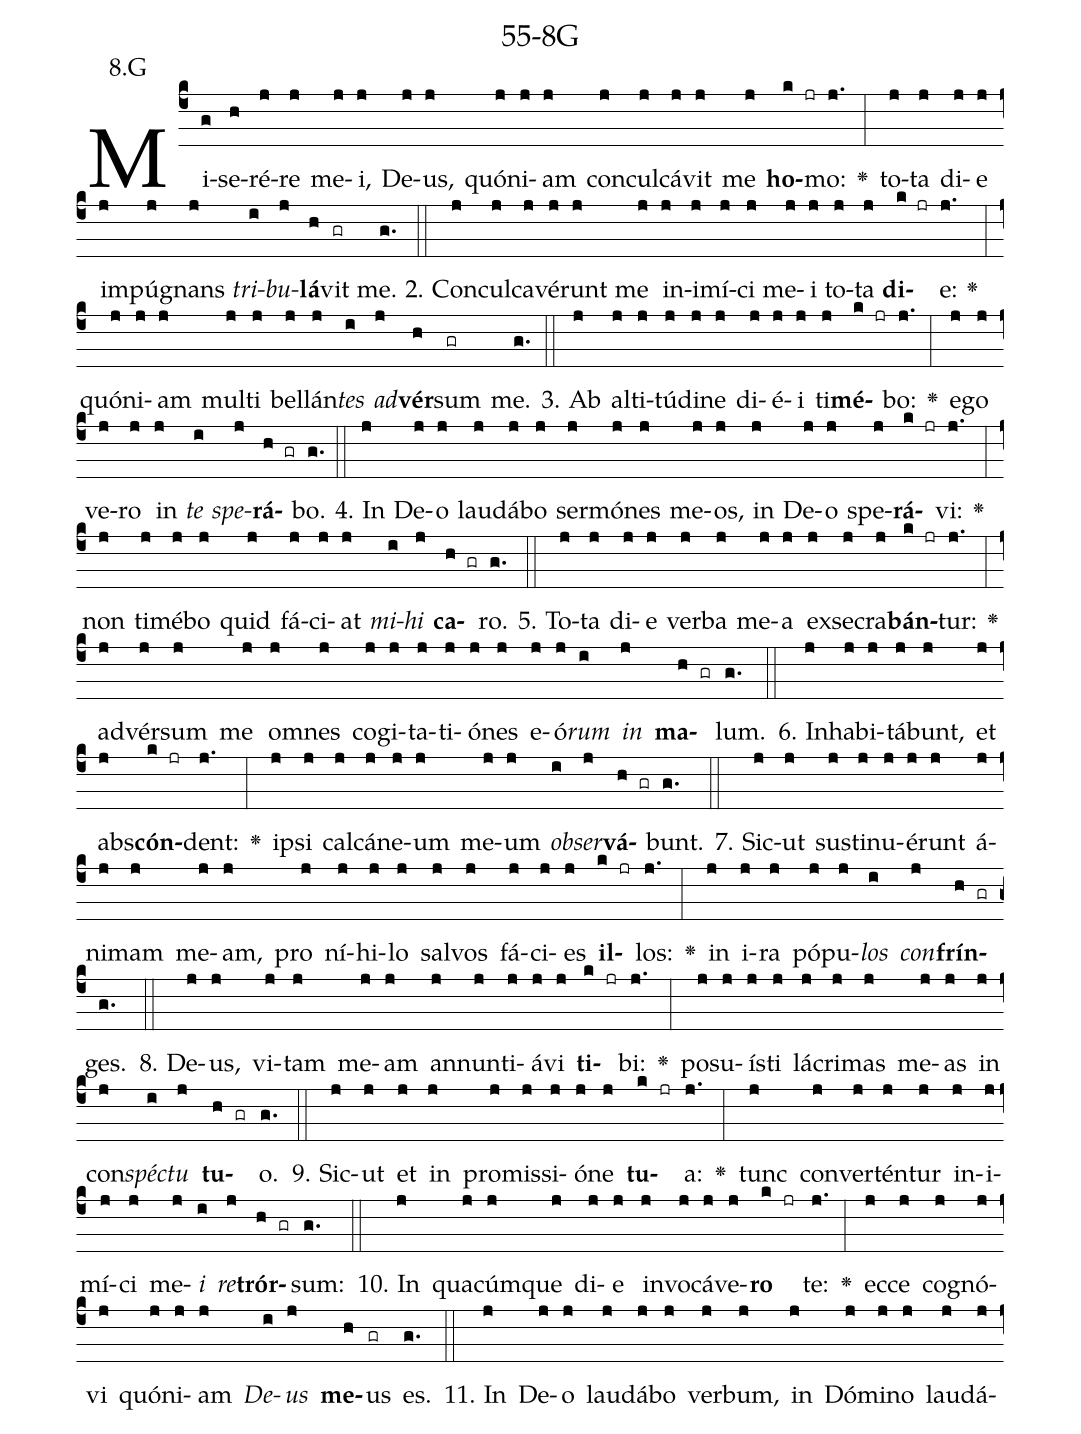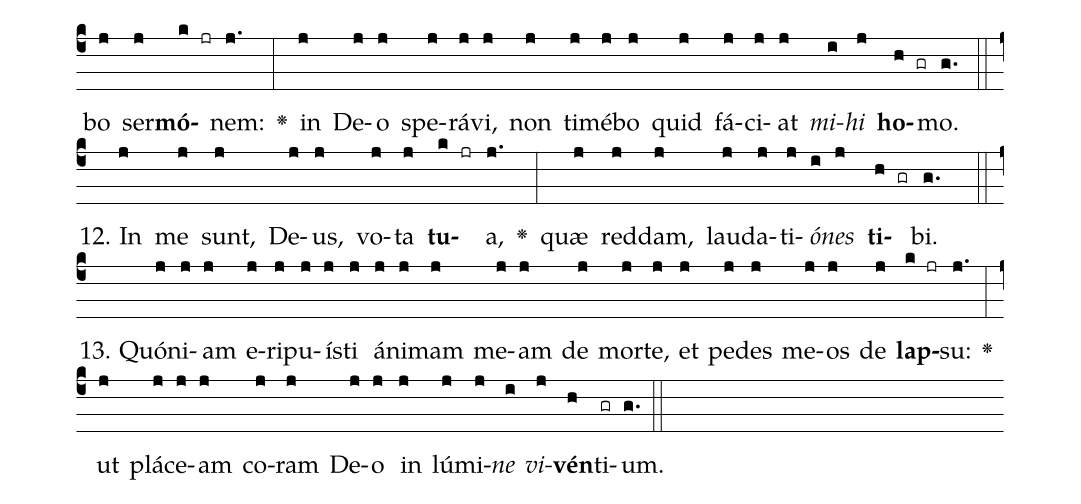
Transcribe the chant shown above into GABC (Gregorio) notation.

name: 55-8G;
annotation: 8.G;
%%
(c4)Mi(g)se(h)ré(j)re(j) me(j)i,(j) De(j)us,(j) quón(j)i(j)am(j) con(j)cul(j)cá(j)vit(j) me(j) <b>ho</b>(k jr)mo:(j.) <v>\greheightstar</v>(:) to(j)ta(j) di(j)e(j) im(j)pú(j)gnans(j) <i>tri</i>(i)<i>bu</i>(j)<b>lá</b>(h)vit(gr) me.(g.) (::)
2. Con(j)cul(j)ca(j)vé(j)runt(j) me(j) in(j)i(j)mí(j)ci(j) me(j)i(j) to(j)ta(j) <b>di</b>(k jr)e:(j.) <v>\greheightstar</v>(:) quón(j)i(j)am(j) mul(j)ti(j) bel(j)lán(j)<i>tes</i>(i) <i>ad</i>(j)<b>vér</b>(h)sum(gr) me.(g.) (::)
3. Ab(j) al(j)ti(j)tú(j)di(j)ne(j) di(j)é(j)i(j) ti(j)<b>mé</b>(k jr)bo:(j.) <v>\greheightstar</v>(:) e(j)go(j) ve(j)ro(j) in(j) <i>te</i>(i) <i>spe</i>(j)<b>rá</b>(h gr)bo.(g.) (::)
4. In(j) De(j)o(j) lau(j)dá(j)bo(j) ser(j)mó(j)nes(j) me(j)os,(j) in(j) De(j)o(j) spe(j)<b>rá</b>(k jr)vi:(j.) <v>\greheightstar</v>(:) non(j) ti(j)mé(j)bo(j) quid(j) fá(j)ci(j)at(j) <i>mi</i>(i)<i>hi</i>(j) <b>ca</b>(h gr)ro.(g.) (::)
5. To(j)ta(j) di(j)e(j) ver(j)ba(j) me(j)a(j) ex(j)se(j)cra(j)<b>bán</b>(k jr)tur:(j.) <v>\greheightstar</v>(:) ad(j)vér(j)sum(j) me(j) om(j)nes(j) co(j)gi(j)ta(j)ti(j)ó(j)nes(j) e(j)ó(j)<i>rum</i>(i) <i>in</i>(j) <b>ma</b>(h gr)lum.(g.) (::)
6. In(j)ha(j)bi(j)tá(j)bunt,(j) et(j) abs(j)<b>cón</b>(k jr)dent:(j.) <v>\greheightstar</v>(:) ip(j)si(j) cal(j)cá(j)ne(j)um(j) me(j)um(j) <i>ob</i>(i)<i>ser</i>(j)<b>vá</b>(h gr)bunt.(g.) (::)
7. Sic(j)ut(j) sus(j)ti(j)nu(j)é(j)runt(j) á(j)ni(j)mam(j) me(j)am,(j) pro(j) ní(j)hi(j)lo(j) sal(j)vos(j) fá(j)ci(j)es(j) <b>il</b>(k jr)los:(j.) <v>\greheightstar</v>(:) in(j) i(j)ra(j) pó(j)pu(j)<i>los</i>(i) <i>con</i>(j)<b>frín</b>(h gr)ges.(g.) (::)
8. De(j)us,(j) vi(j)tam(j) me(j)am(j) an(j)nun(j)ti(j)á(j)vi(j) <b>ti</b>(k jr)bi:(j.) <v>\greheightstar</v>(:) po(j)su(j)ís(j)ti(j) lá(j)cri(j)mas(j) me(j)as(j) in(j) con(j)<i>spéc</i>(i)<i>tu</i>(j) <b>tu</b>(h gr)o.(g.) (::)
9. Sic(j)ut(j) et(j) in(j) pro(j)mis(j)si(j)ó(j)ne(j) <b>tu</b>(k jr)a:(j.) <v>\greheightstar</v>(:) tunc(j) con(j)ver(j)tén(j)tur(j) in(j)i(j)mí(j)ci(j) me(j)<i>i</i>(i) <i>re</i>(j)<b>trór</b>(h gr)sum:(g.) (::)
10. In(j) qua(j)cúm(j)que(j) di(j)e(j) in(j)vo(j)cá(j)ve(j)<b>ro</b>(k jr) te:(j.) <v>\greheightstar</v>(:) ec(j)ce(j) co(j)gnó(j)vi(j) quón(j)i(j)am(j) <i>De</i>(i)<i>us</i>(j) <b>me</b>(h)us(gr) es.(g.) (::)
11. In(j) De(j)o(j) lau(j)dá(j)bo(j) ver(j)bum,(j) in(j) Dó(j)mi(j)no(j) lau(j)dá(j)bo(j) ser(j)<b>mó</b>(k jr)nem:(j.) <v>\greheightstar</v>(:) in(j) De(j)o(j) spe(j)rá(j)vi,(j) non(j) ti(j)mé(j)bo(j) quid(j) fá(j)ci(j)at(j) <i>mi</i>(i)<i>hi</i>(j) <b>ho</b>(h gr)mo.(g.) (::)
12. In(j) me(j) sunt,(j) De(j)us,(j) vo(j)ta(j) <b>tu</b>(k jr)a,(j.) <v>\greheightstar</v>(:) quæ(j) red(j)dam,(j) lau(j)da(j)ti(j)<i>ó</i>(i)<i>nes</i>(j) <b>ti</b>(h gr)bi.(g.) (::)
13. Quón(j)i(j)am(j) e(j)ri(j)pu(j)ís(j)ti(j) á(j)ni(j)mam(j) me(j)am(j) de(j) mor(j)te,(j) et(j) pe(j)des(j) me(j)os(j) de(j) <b>lap</b>(k jr)su:(j.) <v>\greheightstar</v>(:) ut(j) plá(j)ce(j)am(j) co(j)ram(j) De(j)o(j) in(j) lú(j)mi(j)<i>ne</i>(i) <i>vi</i>(j)<b>vén</b>(h)ti(gr)um.(g.) (::)
